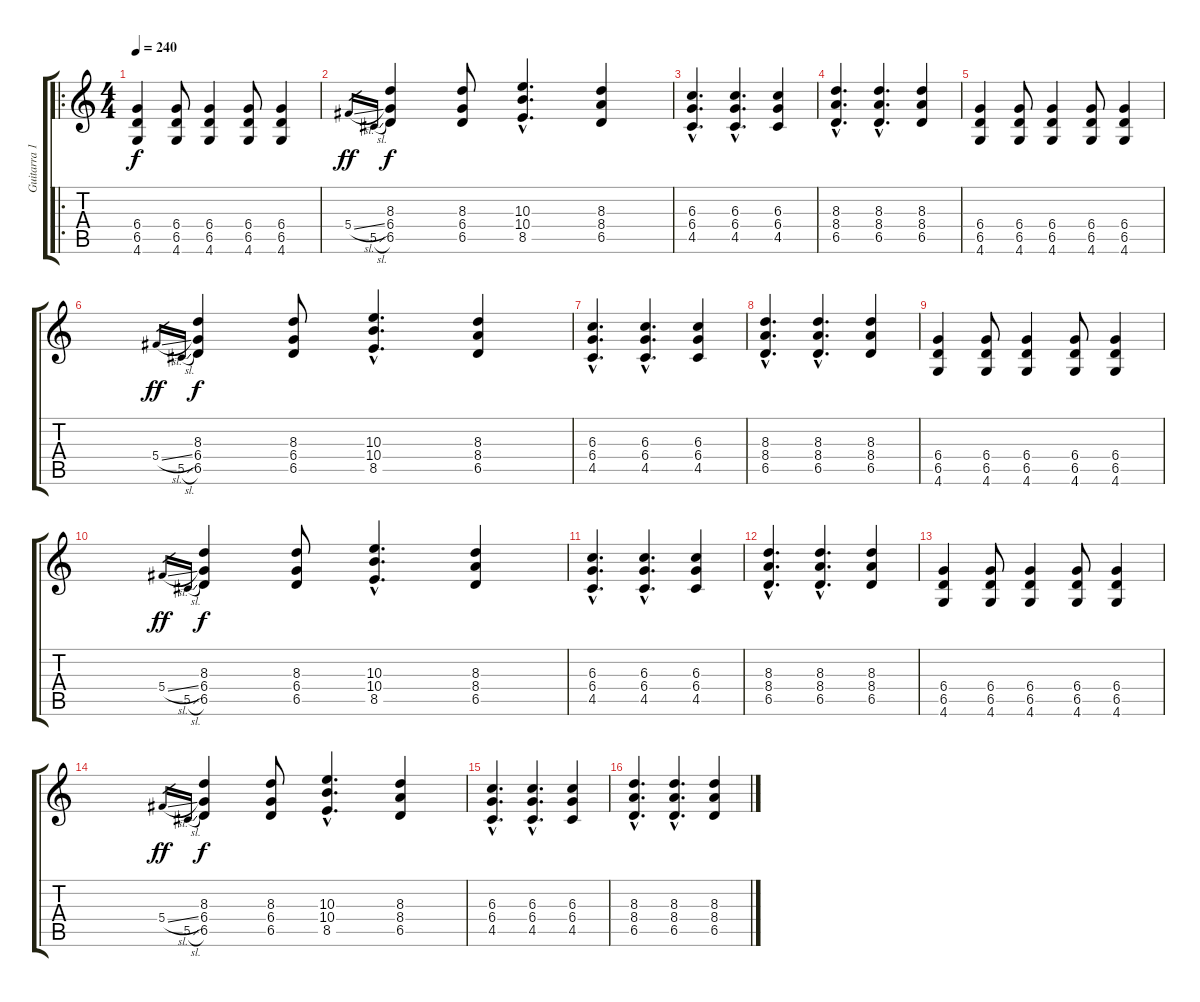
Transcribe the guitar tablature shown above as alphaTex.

\track ("Guitarra 1" "Guitarra 1") {instrument distortionguitar}
\staff {score tabs}
\tuning (Eb4 Bb3 Gb3 Db3 Ab2 Eb2) {hide}
\ro
\ts (4 4)
\tempo 240
\clef g2
\ks c
(6.4 6.5 4.6).4{dy f volume 16} (6.4 6.5 4.6).8 (6.4 6.5 4.6).4 (6.4 6.5 4.6).8 (6.4 6.5 4.6).4 |
5.4{sl}.16{gr dy ff} 5.5{sl}.16{gr} (8.3 6.4 6.5).4{dy f} (8.3 6.4 6.5).8 (10.3{hac} 10.4{hac} 8.5{hac}).4{d} (8.3 8.4 6.5).4 |
(6.3{hac} 6.4{hac} 4.5{hac}).4{d} (6.3{hac} 6.4{hac} 4.5{hac}).4{d} (6.3 6.4 4.5).4 |
(8.3{hac} 8.4{hac} 6.5{hac}).4{d} (8.3{hac} 8.4{hac} 6.5{hac}).4{d} (8.3 8.4 6.5).4 |
(6.4 6.5 4.6).4 (6.4 6.5 4.6).8 (6.4 6.5 4.6).4 (6.4 6.5 4.6).8 (6.4 6.5 4.6).4 |
5.4{sl}.16{gr dy ff} 5.5{sl}.16{gr} (8.3 6.4 6.5).4{dy f} (8.3 6.4 6.5).8 (10.3{hac} 10.4{hac} 8.5{hac}).4{d} (8.3 8.4 6.5).4 |
(6.3{hac} 6.4{hac} 4.5{hac}).4{d} (6.3{hac} 6.4{hac} 4.5{hac}).4{d} (6.3 6.4 4.5).4 |
(8.3{hac} 8.4{hac} 6.5{hac}).4{d} (8.3{hac} 8.4{hac} 6.5{hac}).4{d} (8.3 8.4 6.5).4 |
(6.4 6.5 4.6).4 (6.4 6.5 4.6).8 (6.4 6.5 4.6).4 (6.4 6.5 4.6).8 (6.4 6.5 4.6).4 |
5.4{sl}.16{gr dy ff} 5.5{sl}.16{gr} (8.3 6.4 6.5).4{dy f} (8.3 6.4 6.5).8 (10.3{hac} 10.4{hac} 8.5{hac}).4{d} (8.3 8.4 6.5).4 |
(6.3{hac} 6.4{hac} 4.5{hac}).4{d} (6.3{hac} 6.4{hac} 4.5{hac}).4{d} (6.3 6.4 4.5).4 |
(8.3{hac} 8.4{hac} 6.5{hac}).4{d} (8.3{hac} 8.4{hac} 6.5{hac}).4{d} (8.3 8.4 6.5).4 |
(6.4 6.5 4.6).4 (6.4 6.5 4.6).8 (6.4 6.5 4.6).4 (6.4 6.5 4.6).8 (6.4 6.5 4.6).4 |
5.4{sl}.16{gr dy ff} 5.5{sl}.16{gr} (8.3 6.4 6.5).4{dy f} (8.3 6.4 6.5).8 (10.3{hac} 10.4{hac} 8.5{hac}).4{d} (8.3 8.4 6.5).4 |
(6.3{hac} 6.4{hac} 4.5{hac}).4{d} (6.3{hac} 6.4{hac} 4.5{hac}).4{d} (6.3 6.4 4.5).4 |
(8.3{hac} 8.4{hac} 6.5{hac}).4{d} (8.3{hac} 8.4{hac} 6.5{hac}).4{d} (8.3 8.4 6.5).4
